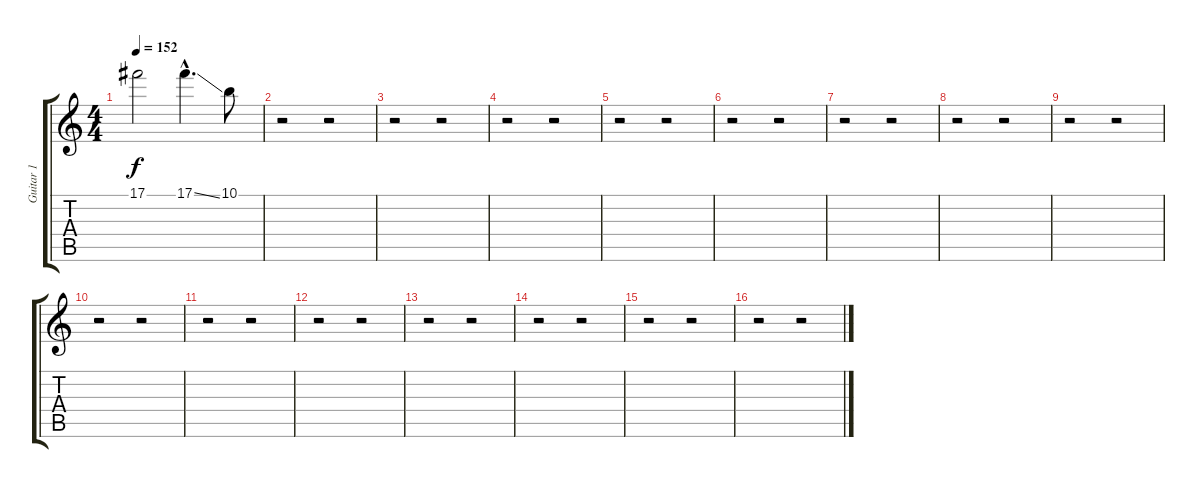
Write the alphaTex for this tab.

\track ("Guitar 1" "Guitar 1") {instrument overdrivenguitar}
\staff {score tabs}
\tuning (Db4 Ab3 E3 B2 Gb2 Db2) {hide}
\ts (4 4)
\tempo 152
\clef g2
\ks c
17.1{t}.2{dy f} 17.1{ss hac}.4{d} 10.1.8 |
r.2 r.2 |
r.2 r.2 |
r.2 r.2 |
r.2 r.2 |
r.2 r.2 |
r.2 r.2 |
r.2 r.2 |
r.2 r.2 |
r.2 r.2 |
r.2 r.2 |
r.2 r.2 |
r.2 r.2 |
r.2 r.2 |
r.2 r.2 |
r.2 r.2
